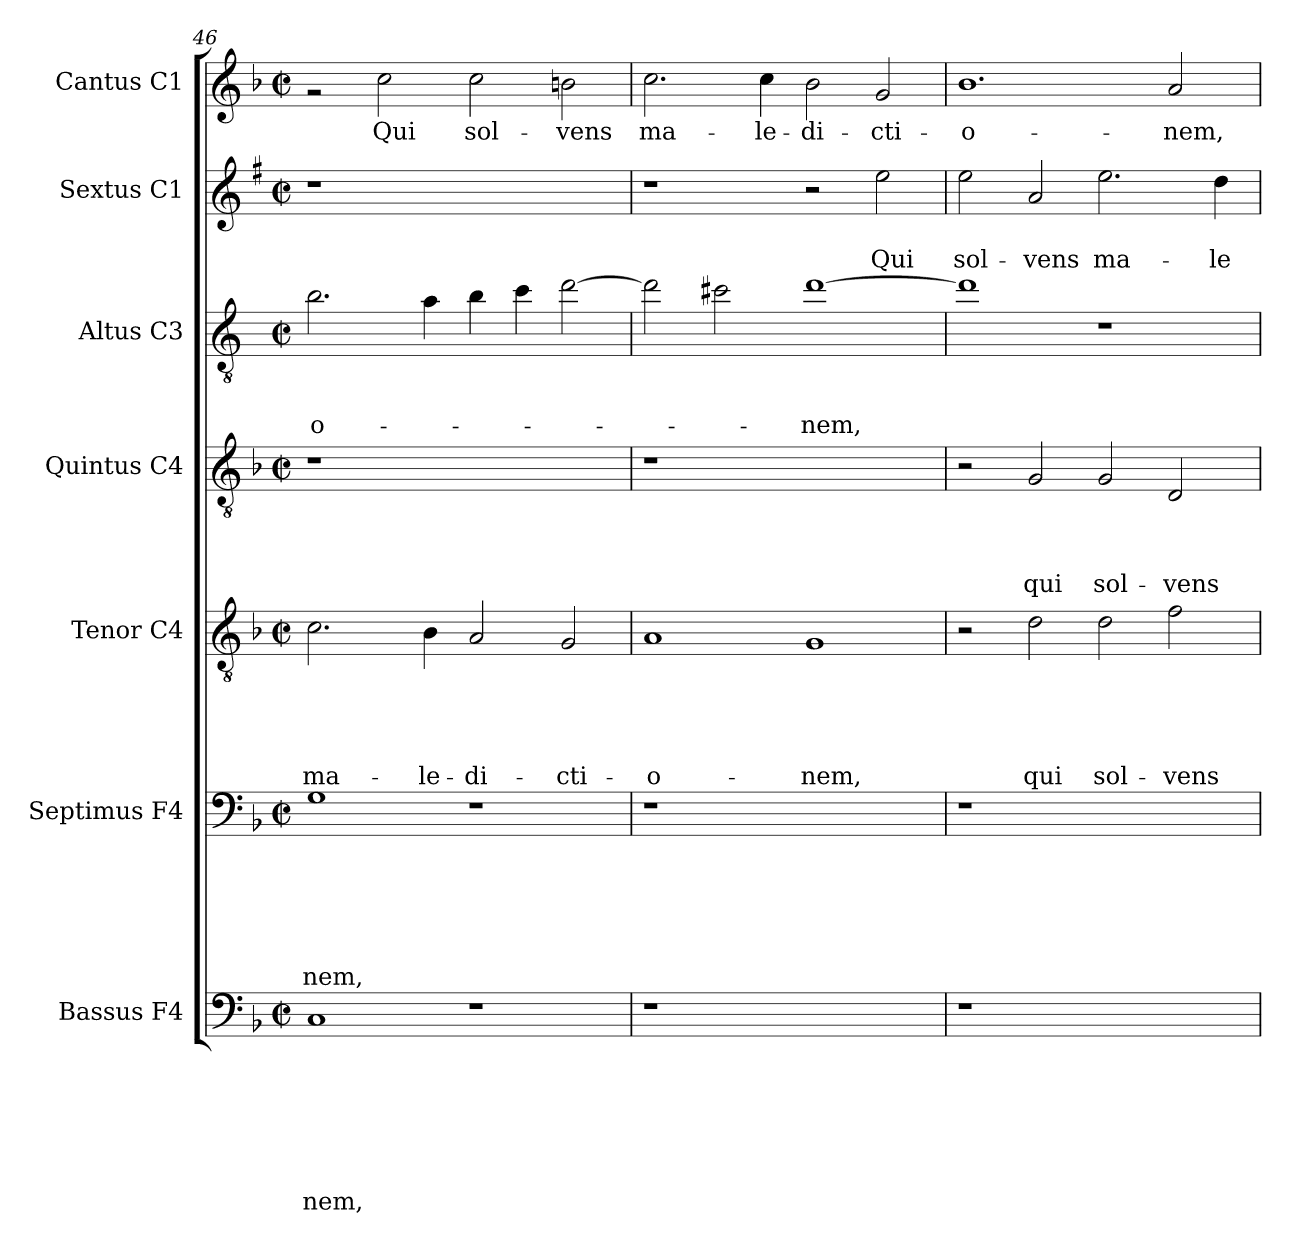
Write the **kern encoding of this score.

**kern	**text	**text	**text	**text	**text	**text	**text	**kern	**text	**text	**text	**text	**text	**text	**kern	**text	**text	**text	**text	**text	**kern	**text	**text	**text	**text	**kern	**text	**text	**text	**kern	**text	**text	**kern	**text
*part7	*part7	*part7	*part7	*part7	*part7	*part7	*part7	*part6	*part6	*part6	*part6	*part6	*part6	*part6	*part5	*part5	*part5	*part5	*part5	*part5	*part4	*part4	*part4	*part4	*part4	*part3	*part3	*part3	*part3	*part2	*part2	*part2	*part1	*part1
*staff7	*staff7	*staff7	*staff7	*staff7	*staff7	*staff7	*staff7	*staff6	*staff6	*staff6	*staff6	*staff6	*staff6	*staff6	*staff5	*staff5	*staff5	*staff5	*staff5	*staff5	*staff4	*staff4	*staff4	*staff4	*staff4	*staff3	*staff3	*staff3	*staff3	*staff2	*staff2	*staff2	*staff1	*staff1
*I"Bassus F4	*	*	*	*	*	*	*	*I"Septimus F4	*	*	*	*	*	*	*I"Tenor C4	*	*	*	*	*	*I"Quintus C4	*	*	*	*	*I"Altus C3	*	*	*	*I"Sextus C1	*	*	*I"Cantus C1	*
*I'B	*	*	*	*	*	*	*	*	*	*	*	*	*	*	*	*	*	*	*	*	*	*	*	*	*	*	*	*	*	*	*	*	*I'C	*
*clefF4	*	*	*	*	*	*	*	*clefF4	*	*	*	*	*	*	*clefGv2	*	*	*	*	*	*clefGv2	*	*	*	*	*clefGv2	*	*	*	*clefG2	*	*	*clefG2	*
*	*	*	*	*	*	*	*	*	*	*	*	*	*	*	*	*	*	*	*	*	*	*	*	*	*	*ITrd4c7	*	*	*	*ITrd1c2	*	*	*	*
*k[b-]	*	*	*	*	*	*	*	*k[b-]	*	*	*	*	*	*	*k[b-]	*	*	*	*	*	*k[b-]	*	*	*	*	*k[b-]	*	*	*	*k[b-]	*	*	*k[b-]	*
*F:	*	*	*	*	*	*	*	*F:	*	*	*	*	*	*	*F:	*	*	*	*	*	*F:	*	*	*	*	*F:	*	*	*	*F:	*	*	*F:	*
*M2/2	*	*	*	*	*	*	*	*M2/2	*	*	*	*	*	*	*M2/2	*	*	*	*	*	*M2/2	*	*	*	*	*M2/2	*	*	*	*M2/2	*	*	*M2/2	*
*met(c|)	*	*	*	*	*	*	*	*met(c|)	*	*	*	*	*	*	*met(c|)	*	*	*	*	*	*met(c|)	*	*	*	*	*met(c|)	*	*	*	*met(c|)	*	*	*met(c|)	*
=46	=46	=46	=46	=46	=46	=46	=46	=46	=46	=46	=46	=46	=46	=46	=46	=46	=46	=46	=46	=46	=46	=46	=46	=46	=46	=46	=46	=46	=46	=46	=46	=46	=46	=46
!	!	!	!	!	!	!	!LO:LY:b	!	!	!	!	!	!	!LO:LY:b	!	!	!	!	!	!LO:LY:b	!	!	!	!	!	!	!	!	!LO:LY:b	!	!	!	!	!
1C	.	.	.	.	.	.	-nem,	1G	.	.	.	.	.	-nem,	2.c\	.	.	.	.	ma-	1r	.	.	.	.	2.e\	.	.	-o-	1r	.	.	2rg	.
!	!	!	!	!	!	!	!	!	!	!	!	!	!	!	!	!	!	!	!	!	!	!	!	!	!	!	!	!	!	!	!	!	!	!LO:LY:b
.	.	.	.	.	.	.	.	.	.	.	.	.	.	.	.	.	.	.	.	.	.	.	.	.	.	.	.	.	.	.	.	.	2cc\	Qui
!	!	!	!	!	!	!	!	!	!	!	!	!	!	!	!	!	!	!	!	!LO:LY:b	!	!	!	!	!	!	!	!	!	!	!	!	!	!
.	.	.	.	.	.	.	.	.	.	.	.	.	.	.	4B-\	.	.	.	.	-le-	.	.	.	.	.	4d\	.	.	.	.	.	.	.	.
!	!	!	!	!	!	!	!	!	!	!	!	!	!	!	!	!	!	!	!	!LO:LY:b	!	!	!	!	!	!	!	!	!	!	!	!	!	!LO:LY:b
1r	.	.	.	.	.	.	.	1r	.	.	.	.	.	.	2A/	.	.	.	.	-di-	1ryy	.	.	.	.	4e\	.	.	.	1ryy	.	.	2cc\	sol-
.	.	.	.	.	.	.	.	.	.	.	.	.	.	.	.	.	.	.	.	.	.	.	.	.	.	4f\	.	.	.	.	.	.	.	.
!	!	!	!	!	!	!	!	!	!	!	!	!	!	!	!	!	!	!	!	!LO:LY:b	!	!	!	!	!	!	!	!	!	!	!	!	!	!LO:LY:b
.	.	.	.	.	.	.	.	.	.	.	.	.	.	.	2G/	.	.	.	.	-cti-	.	.	.	.	.	[2g\	.	.	.	.	.	.	2bn\	-vens
=47	=47	=47	=47	=47	=47	=47	=47	=47	=47	=47	=47	=47	=47	=47	=47	=47	=47	=47	=47	=47	=47	=47	=47	=47	=47	=47	=47	=47	=47	=47	=47	=47	=47	=47
!	!	!	!	!	!	!	!	!	!	!	!	!	!	!	!	!	!	!	!	!LO:LY:b	!	!	!	!	!	!	!	!	!	!	!	!	!	!LO:LY:b
1r	.	.	.	.	.	.	.	1r	.	.	.	.	.	.	1A	.	.	.	.	-o-	1r	.	.	.	.	2g\]	.	.	.	1r	.	.	2.cc\	ma-
.	.	.	.	.	.	.	.	.	.	.	.	.	.	.	.	.	.	.	.	.	.	.	.	.	.	2f#\	.	.	.	.	.	.	.	.
!	!	!	!	!	!	!	!	!	!	!	!	!	!	!	!	!	!	!	!	!	!	!	!	!	!	!	!	!	!	!	!	!	!	!LO:LY:b
.	.	.	.	.	.	.	.	.	.	.	.	.	.	.	.	.	.	.	.	.	.	.	.	.	.	.	.	.	.	.	.	.	4cc\	-le-
!	!	!	!	!	!	!	!	!	!	!	!	!	!	!	!	!	!	!	!	!LO:LY:b	!	!	!	!	!	!	!	!	!LO:LY:b	!	!	!	!	!LO:LY:b
1ryy	.	.	.	.	.	.	.	1ryy	.	.	.	.	.	.	1G	.	.	.	.	-nem,	1ryy	.	.	.	.	[1g	.	.	-nem,	2r	.	.	2b-\	-di-
!	!	!	!	!	!	!	!	!	!	!	!	!	!	!	!	!	!	!	!	!	!	!	!	!	!	!	!	!	!	!	!	!LO:LY:b	!	!LO:LY:b
.	.	.	.	.	.	.	.	.	.	.	.	.	.	.	.	.	.	.	.	.	.	.	.	.	.	.	.	.	.	2dd\	.	Qui	2g/	-cti-
=48	=48	=48	=48	=48	=48	=48	=48	=48	=48	=48	=48	=48	=48	=48	=48	=48	=48	=48	=48	=48	=48	=48	=48	=48	=48	=48	=48	=48	=48	=48	=48	=48	=48	=48
!	!	!	!	!	!	!	!	!	!	!	!	!	!	!	!	!	!	!	!	!	!	!	!	!	!	!	!	!	!	!	!	!LO:LY:b	!	!LO:LY:b
1r	.	.	.	.	.	.	.	1r	.	.	.	.	.	.	2r	.	.	.	.	.	2r	.	.	.	.	1g]	.	.	.	2dd\	.	sol-	1.b-	-o-
!	!	!	!	!	!	!	!	!	!	!	!	!	!	!	!	!	!	!	!	!LO:LY:b	!	!	!	!	!LO:LY:b	!	!	!	!	!	!	!LO:LY:b	!	!
.	.	.	.	.	.	.	.	.	.	.	.	.	.	.	2d\	.	.	.	.	qui	2G/	.	.	.	qui	.	.	.	.	2g/	.	-vens	.	.
!	!	!	!	!	!	!	!	!	!	!	!	!	!	!	!	!	!	!	!	!LO:LY:b	!	!	!	!	!LO:LY:b	!	!	!	!	!	!	!LO:LY:b	!	!
1ryy	.	.	.	.	.	.	.	1ryy	.	.	.	.	.	.	2d\	.	.	.	.	sol-	2G/	.	.	.	sol-	1r	.	.	.	2.dd\	.	ma-	.	.
!	!	!	!	!	!	!	!	!	!	!	!	!	!	!	!	!	!	!	!	!LO:LY:b	!	!	!	!	!LO:LY:b	!	!	!	!	!	!	!	!	!LO:LY:b
.	.	.	.	.	.	.	.	.	.	.	.	.	.	.	2f\	.	.	.	.	-vens	2D/	.	.	.	-vens	.	.	.	.	.	.	.	2a/	-nem,
!	!	!	!	!	!	!	!	!	!	!	!	!	!	!	!	!	!	!	!	!	!	!	!	!	!	!	!	!	!	!	!	!LO:LY:b	!	!
.	.	.	.	.	.	.	.	.	.	.	.	.	.	.	.	.	.	.	.	.	.	.	.	.	.	.	.	.	.	4cc\	.	-le-	.	.
=	=	=	=	=	=	=	=	=	=	=	=	=	=	=	=	=	=	=	=	=	=	=	=	=	=	=	=	=	=	=	=	=	=	=
*-	*-	*-	*-	*-	*-	*-	*-	*-	*-	*-	*-	*-	*-	*-	*-	*-	*-	*-	*-	*-	*-	*-	*-	*-	*-	*-	*-	*-	*-	*-	*-	*-	*-	*-
